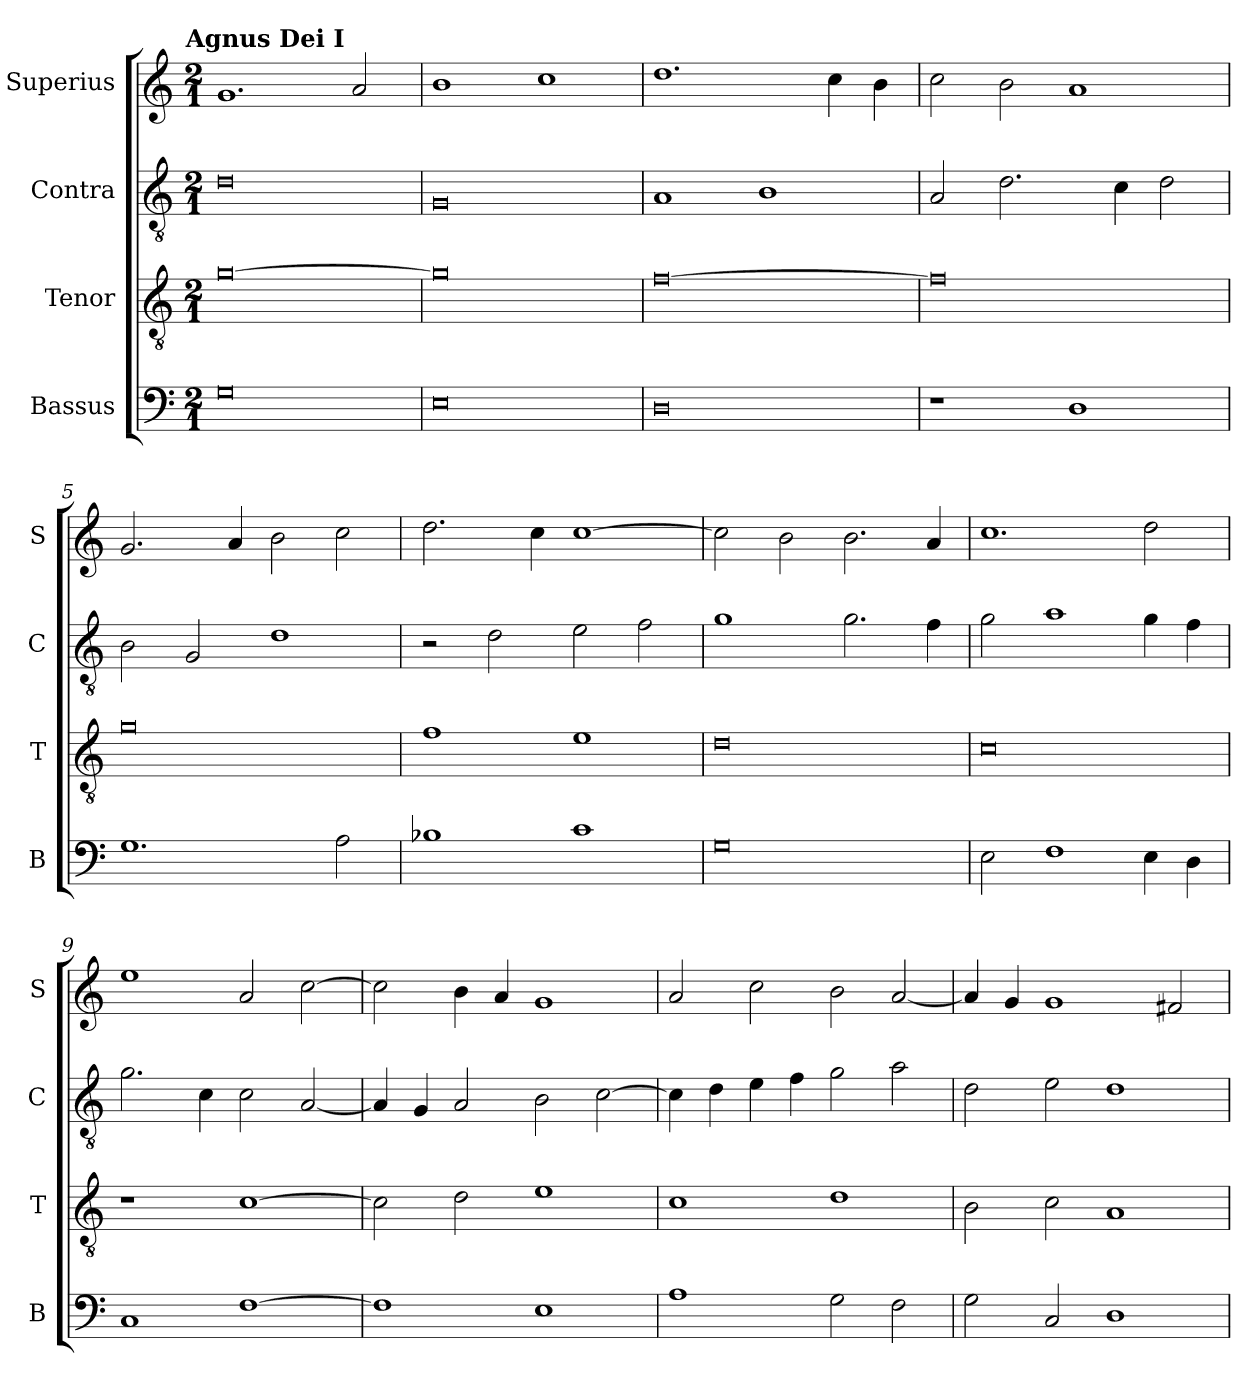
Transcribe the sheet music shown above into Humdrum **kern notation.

**kern	**kern	**kern	**kern
*part4	*part3	*part2	*part1
*staff4	*staff3	*staff2	*staff1
*I"Bassus	*I"Tenor	*I"Contra	*I"Superius
*I'B	*I'T	*I'C	*I'S
*clefF4	*clefGv2	*clefGv2	*clefG2
*k[]	*k[]	*k[]	*k[]
!!LO:TX:omd:t=Agnus Dei I
*M2/1	*M2/1	*M2/1	*M2/1
=1	=1	=1	=1
0G	[0g	0d	1.g
.	.	.	2a/
=2	=2	=2	=2
0E	0g]	0G	1b
.	.	.	1cc
=3	=3	=3	=3
0D	[0f	1A	1.dd
.	.	1B	.
.	.	.	4cc\
.	.	.	4b\
=4	=4	=4	=4
1r	0f]	2A/	2cc\
.	.	2.d\	2b\
1D	.	.	1a
.	.	4c\	.
.	.	2d\	.
=5	=5	=5	=5
1.G	0g	2B\	2.g/
.	.	2G/	.
.	.	.	4a/
.	.	1d	2b\
2A\	.	.	2cc\
=6	=6	=6	=6
1B-X	1f	2r	2.dd\
.	.	2d\	.
.	.	.	4cc\
1c	1e	2e\	[1cc
.	.	2f\	.
=7	=7	=7	=7
0G	0d	1g	2cc\]
.	.	.	2b\
.	.	2.g\	2.b\
.	.	4f\	4a/
=8	=8	=8	=8
2E\	0c	2g\	1.cc
1F	.	1a	.
4E\	.	4g\	2dd\
4D\	.	4f\	.
=9	=9	=9	=9
1C	1r	2.g\	1ee
.	.	4c\	.
[1F	[1c	2c\	2a/
.	.	[2A/	[2cc\
=10	=10	=10	=10
1F]	2c\]	4A/]	2cc\]
.	.	4G/	.
.	2d\	2A/	4b\
.	.	.	4a/
1E	1e	2B\	1g
.	.	[2c\	.
=11	=11	=11	=11
1A	1c	4c\]	2a/
.	.	4d\	.
.	.	4e\	2cc\
.	.	4f\	.
2G\	1d	2g\	2b\
2F\	.	2a\	[2a/
=12	=12	=12	=12
2G\	2B\	2d\	4a/]
.	.	.	4g/
2C/	2c\	2e\	1g
1D	1A	1d	.
.	.	.	2f#X/
=	=	=	=
*-	*-	*-	*-
